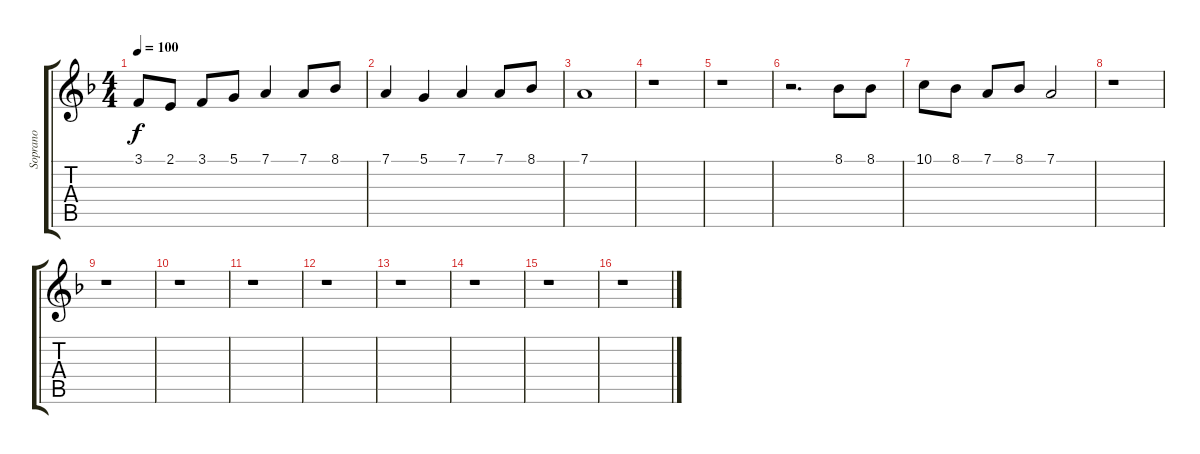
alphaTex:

\track ("Soprano" "Soprano") {instrument voiceoohs}
\staff {score tabs}
\tuning (D4 A3 F3 C3 G2 D2) {hide}
\ts (4 4)
\tempo 100
\clef g2
\ks dminor
3.1.8{dy f} 2.1.8 3.1.8 5.1.8 7.1.4 7.1.8 8.1.8 |
7.1.4 5.1.4 7.1.4 7.1.8 8.1.8 |
7.1.1 |
r.1 |
r.1 |
r.2{d} 8.1.8 8.1.8 |
10.1.8 8.1.8 7.1.8 8.1.8 7.1.2 |
r.1 |
r.1 |
r.1 |
r.1 |
r.1 |
r.1 |
r.1 |
r.1 |
r.1
